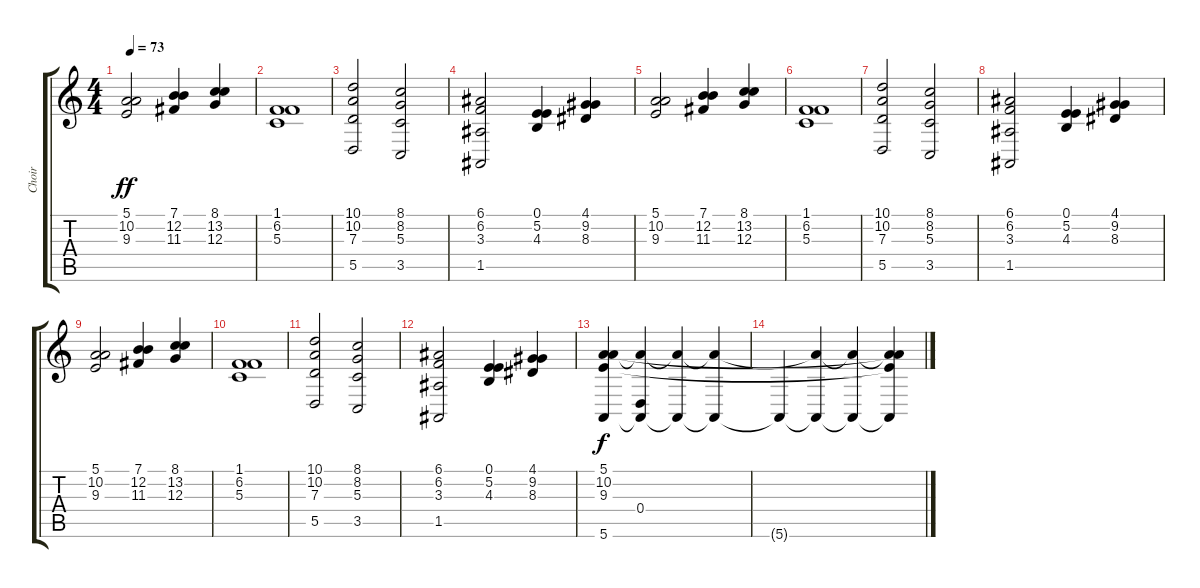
\track ("Choir" "Choir") {instrument choiraahs}
\staff {score tabs}
\tuning (E4 B3 G3 D3 A2 E2) {hide}
\ts (4 4)
\tempo 73
\clef g2
\ks c
(5.1 10.2 9.3).2{dy ff instrument pad4choir} (7.1 12.2 11.3).4 (8.1 13.2 12.3).4 |
(1.1 6.2 5.3).1 |
(10.1 10.2 7.3 5.5).2 (8.1 8.2 5.3 3.5).2 |
(6.1 6.2 3.3 1.5).2 (0.1 5.2 4.3).4 (4.1 9.2 8.3).4 |
(5.1 10.2 9.3).2{instrument pad4choir} (7.1 12.2 11.3).4 (8.1 13.2 12.3).4 |
(1.1 6.2 5.3).1 |
(10.1 10.2 7.3 5.5).2 (8.1 8.2 5.3 3.5).2 |
(6.1 6.2 3.3 1.5).2 (0.1 5.2 4.3).4 (4.1 9.2 8.3).4 |
(5.1 10.2 9.3).2{instrument pad4choir} (7.1 12.2 11.3).4 (8.1 13.2 12.3).4 |
(1.1 6.2 5.3).1 |
(10.1 10.2 7.3 5.5).2 (8.1 8.2 5.3 3.5).2 |
(6.1 6.2 3.3 1.5).2 (0.1 5.2 4.3).4 (4.1 9.2 8.3).4 |
(5.1 10.2 9.3 5.6).4{dy f} (5.1{t} 0.4 5.6{t}).4{volume 11} (5.1{t} 5.6{t}).4{volume 10} (5.1{t} 5.6{t}).4{volume 8} |
5.6{t}.4{volume 6} (5.1{t} 5.6{t}).4{volume 4} (5.1{t} 5.6{t}).4{volume 3 instrument overdrivenguitar} (5.1{t} 10.2{t} 9.3{t} 5.6{t}).4{volume 1}
